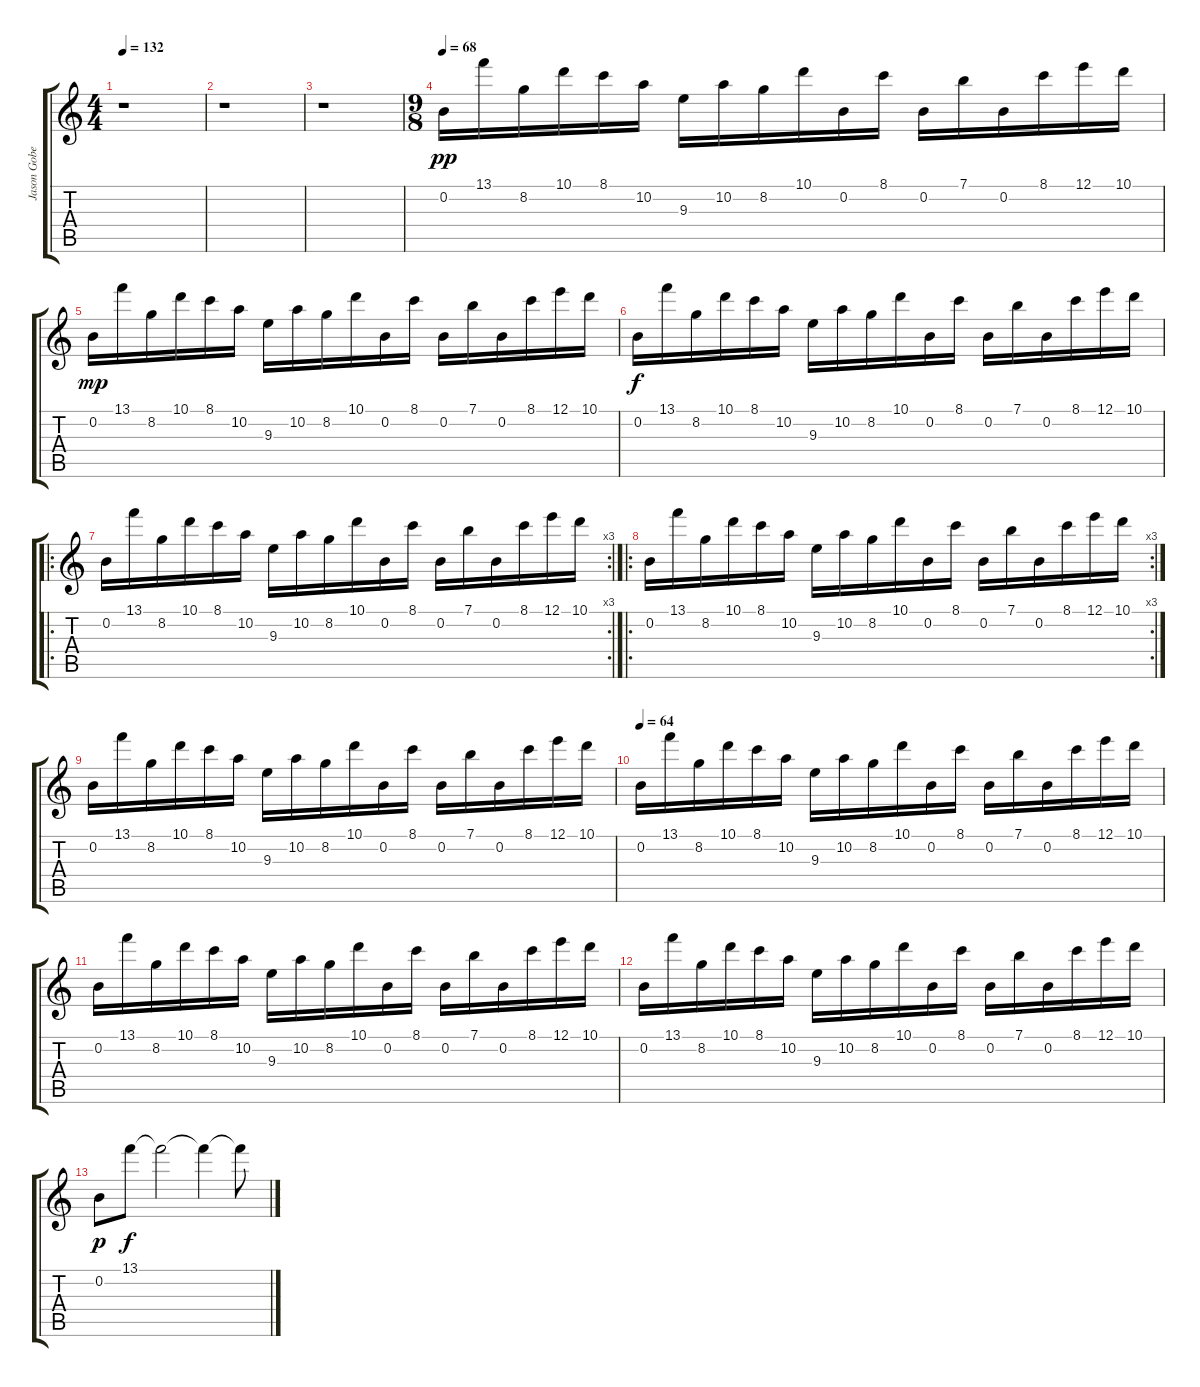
\track ("Jason Gobel (clean)" "Jason Gobe") {instrument electricguitarjazz}
\staff {score tabs}
\tuning (E4 B3 G3 D3 A2 E2) {hide}
\ts (4 4)
\tempo 132
\clef g2
\ks c
r.1{dy fff} |
r.1 |
r.1 |
\ts (9 8)
\tempo 68
0.2.16{dy pp} 13.1.16 8.2.16 10.1.16 8.1.16 10.2.16 9.3.16 10.2.16 8.2.16 10.1.16 0.2.16 8.1.16 0.2.16 7.1.16 0.2.16 8.1.16 12.1.16 10.1.16 |
0.2.16{dy mp} 13.1.16 8.2.16 10.1.16 8.1.16 10.2.16 9.3.16 10.2.16 8.2.16 10.1.16 0.2.16 8.1.16 0.2.16 7.1.16 0.2.16 8.1.16 12.1.16 10.1.16 |
0.2.16{dy f} 13.1.16 8.2.16 10.1.16 8.1.16 10.2.16 9.3.16 10.2.16 8.2.16 10.1.16 0.2.16 8.1.16 0.2.16 7.1.16 0.2.16 8.1.16 12.1.16 10.1.16 |
\ro
\rc 3
0.2.16 13.1.16 8.2.16 10.1.16 8.1.16 10.2.16 9.3.16 10.2.16 8.2.16 10.1.16 0.2.16 8.1.16 0.2.16 7.1.16 0.2.16 8.1.16 12.1.16 10.1.16 |
\ro
\rc 3
0.2.16 13.1.16 8.2.16 10.1.16 8.1.16 10.2.16 9.3.16 10.2.16 8.2.16 10.1.16 0.2.16 8.1.16 0.2.16 7.1.16 0.2.16 8.1.16 12.1.16 10.1.16 |
0.2.16 13.1.16 8.2.16 10.1.16 8.1.16 10.2.16 9.3.16 10.2.16 8.2.16 10.1.16 0.2.16 8.1.16 0.2.16 7.1.16 0.2.16 8.1.16 12.1.16 10.1.16 |
\tempo 64
0.2.16{volume 3} 13.1.16 8.2.16 10.1.16 8.1.16 10.2.16 9.3.16 10.2.16 8.2.16 10.1.16 0.2.16 8.1.16 0.2.16 7.1.16 0.2.16 8.1.16 12.1.16 10.1.16 |
0.2.16 13.1.16 8.2.16 10.1.16 8.1.16 10.2.16 9.3.16 10.2.16 8.2.16 10.1.16 0.2.16 8.1.16 0.2.16 7.1.16 0.2.16 8.1.16 12.1.16 10.1.16 |
0.2.16 13.1.16 8.2.16 10.1.16 8.1.16 10.2.16 9.3.16 10.2.16 8.2.16 10.1.16 0.2.16 8.1.16 0.2.16 7.1.16 0.2.16 8.1.16 12.1.16 10.1.16 |
0.2.8{dy p} 13.1.8{dy f} 13.1{t}.2 13.1{t}.4 13.1{t}.8
